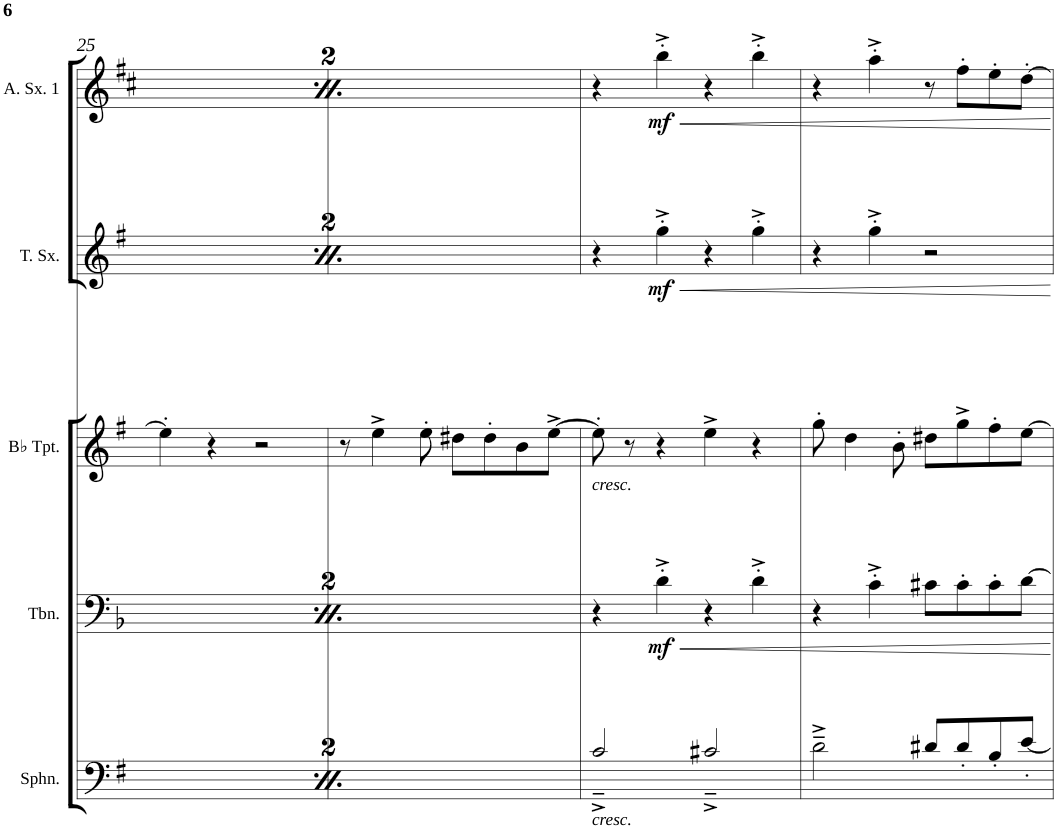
**kern	**kern	**dynam	**kern	**kern	**dynam	**kern	**dynam
*part5	*part4	*part4	*part3	*part2	*part2	*part1	*part1
*staff5	*staff4	*staff4	*staff3	*staff2	*staff2	*staff1	*staff1
*I"Sousaphone	*I"Trombone	*	*I"Trumpet in Bb	*I"Tenor Sax	*	*I"Alto Sax 1	*
*I'Sphn.	*I'Tbn.	*	*	*I'T. Sx.	*	*I'A. Sx. 1	*
!!LO:PB:g=z
*clefF4	*clefF4	*	*clefG2	*clefG2	*	*clefG2	*
*Trd8c14	*	*	*Trd1c2	*Trd8c14	*	*Trd5c9	*
*k[f#]	*k[b-]	*	*k[f#]	*k[f#]	*	*k[f#c#]	*
*e:	*d:	*	*e:	*e:	*	*b:	*
*M4/4	*M4/4	*	*M4/4	*M4/4	*	*M4/4	*
*met(c)	*met(c)	*	*met(c)	*met(c)	*	*met(c)	*
=25	=25	=25	=25	=25	=25	=25	=25
8E~<^</L	4r	.	4ee'>\]	4r	.	4r	.
8r	.	.	.	.	.	.	.
(<8G/	4A'>\	.	4r	4b'>\	.	4dd'>\	.
8G#X'</J)	.	.	.	.	.	.	.
8B'</L	4d'>\	.	2r	4ee'>\	.	4ff#'>\	.
(<8Gn/	.	.	.	.	.	.	.
8G#X'</)	8A\L	.	.	8b\L	.	8dd\L	.
[8A^</J	[8B-\J	.	.	[8cc\J	.	[8dd\J	.
=26	=26	=26	=26	=26	=26	=26	=26
4A/]	4.B-\]	.	8r	4.cc\]	.	4.dd\]	.
.	.	.	4ee^>\	.	.	.	.
8c/L	.	.	.	.	.	.	.
[8B/J	[8A\	.	8ee'>\	[8b\	.	[8cc#\	.
4B'</]	2A\]	.	8dd#X\L	2b\]	.	2cc#\]	.
.	.	.	8dd#'>\	.	.	.	.
4B/	.	.	8b\	.	.	.	.
.	.	.	[8ee^>\J	.	.	.	.
=27	=27	=27	=27	=27	=27	=27	=27
!	!	!	!LO:TX:b:i:t=cresc.	!	!	!	!
!LO:TX:b:i:t=cresc.	!	!	!	!	!	!	!
2c~<^</	4r	.	8ee'>\]	4r	.	4r	.
.	.	.	8r	.	.	.	.
!	!	!LO:DY:b	!	!	!LO:DY:b	!	!LO:DY:b
.	4d'>^>\	mf	4r	4gg'>^>\	mf	4bb'>^>\	mf
2c#X~<^</	4r	.	4ee^>\	4r	.	4r	.
.	4d'>^>\	.	4r	4gg'>^>\	.	4bb'>^>\	.
=28	=28	=28	=28	=28	=28	=28	=28
2d~>^>\	4r	.	8gg'>\	4r	.	4r	.
.	.	.	4dd\	.	.	.	.
.	4c'>^>\	.	.	4gg'>^>\	.	4aa'>^>\	.
.	.	.	8b'>\	.	.	.	.
8d#X/L	8c#X\L	.	8dd#X\L	2r	.	8r	.
8d#'</	8c#'>\	.	8gg^>\	.	.	8ff#'>\L	.
8B'</	8c#'>\	.	8ff#'>\	.	.	8ee'>\	.
[8e'</J	[8d\J	.	[8ee\J	.	.	[8dd'>\J	.
=	=	=	=	=	=	=	=
*-	*-	*-	*-	*-	*-	*-	*-
